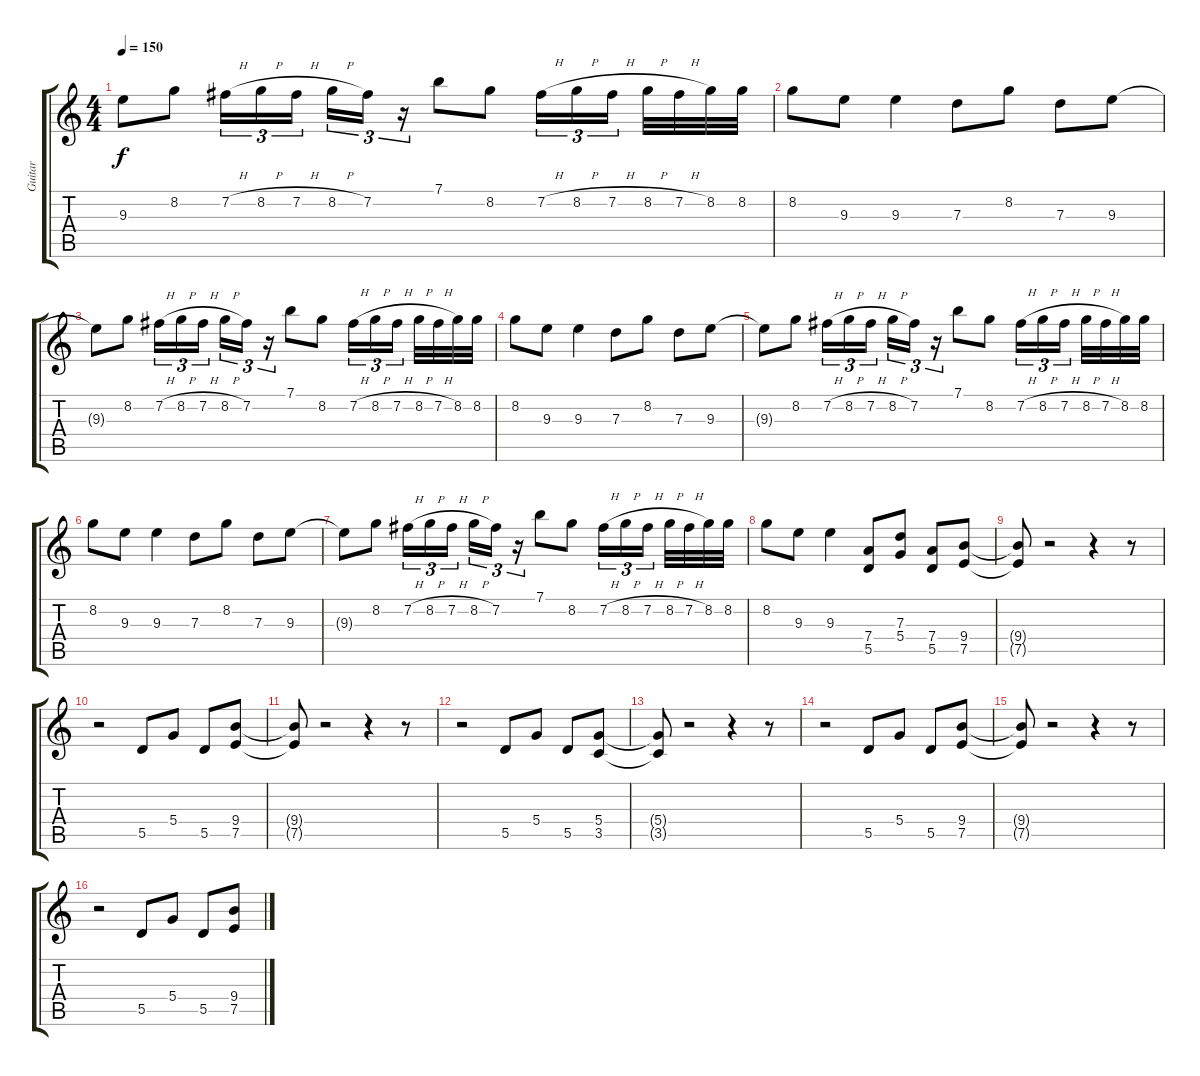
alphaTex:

\track ("Guitar " "Guitar ") {instrument distortionguitar}
\staff {score tabs}
\tuning (E4 B3 G3 D3 A2 E2) {hide}
\ts (4 4)
\tempo 150
\clef g2
\ks c
9.3{t}.8{dy f} 8.2.8 7.2{h}.16{tu (3 2)} 8.2{h}.16{tu (3 2)} 7.2{h}.16{tu (3 2)} 8.2{h}.16{tu (3 2)} 7.2.16{tu (3 2)} r.16{tu (3 2)} 7.1.8 8.2.8 7.2{h}.16{tu (3 2)} 8.2{h}.16{tu (3 2)} 7.2{h}.16{tu (3 2)} 8.2{h}.32 7.2{h}.32 8.2.32 8.2.32 |
8.2.8 9.3.8 9.3.4 7.3.8 8.2.8 7.3.8 9.3.8 |
9.3{t}.8 8.2.8 7.2{h}.16{tu (3 2)} 8.2{h}.16{tu (3 2)} 7.2{h}.16{tu (3 2)} 8.2{h}.16{tu (3 2)} 7.2.16{tu (3 2)} r.16{tu (3 2)} 7.1.8 8.2.8 7.2{h}.16{tu (3 2)} 8.2{h}.16{tu (3 2)} 7.2{h}.16{tu (3 2)} 8.2{h}.32 7.2{h}.32 8.2.32 8.2.32 |
8.2.8 9.3.8 9.3.4 7.3.8 8.2.8 7.3.8 9.3.8 |
9.3{t}.8 8.2.8 7.2{h}.16{tu (3 2)} 8.2{h}.16{tu (3 2)} 7.2{h}.16{tu (3 2)} 8.2{h}.16{tu (3 2)} 7.2.16{tu (3 2)} r.16{tu (3 2)} 7.1.8 8.2.8 7.2{h}.16{tu (3 2)} 8.2{h}.16{tu (3 2)} 7.2{h}.16{tu (3 2)} 8.2{h}.32 7.2{h}.32 8.2.32 8.2.32 |
8.2.8 9.3.8 9.3.4 7.3.8 8.2.8 7.3.8 9.3.8 |
9.3{t}.8 8.2.8 7.2{h}.16{tu (3 2)} 8.2{h}.16{tu (3 2)} 7.2{h}.16{tu (3 2)} 8.2{h}.16{tu (3 2)} 7.2.16{tu (3 2)} r.16{tu (3 2)} 7.1.8 8.2.8 7.2{h}.16{tu (3 2)} 8.2{h}.16{tu (3 2)} 7.2{h}.16{tu (3 2)} 8.2{h}.32 7.2{h}.32 8.2.32 8.2.32 |
8.2.8 9.3.8 9.3.4 (7.4 5.5).8 (7.3 5.4).8 (7.4 5.5).8 (9.4 7.5).8 |
(9.4{t} 7.5{t}).8 r.2 r.4 r.8 |
r.2 5.5.8 5.4.8 5.5.8 (9.4 7.5).8 |
(9.4{t} 7.5{t}).8 r.2 r.4 r.8 |
r.2 5.5.8 5.4.8 5.5.8 (5.4 3.5).8 |
(5.4{t} 3.5{t}).8 r.2 r.4 r.8 |
r.2 5.5.8 5.4.8 5.5.8 (9.4 7.5).8 |
(9.4{t} 7.5{t}).8 r.2 r.4 r.8 |
r.2 5.5.8 5.4.8 5.5.8 (9.4 7.5).8
